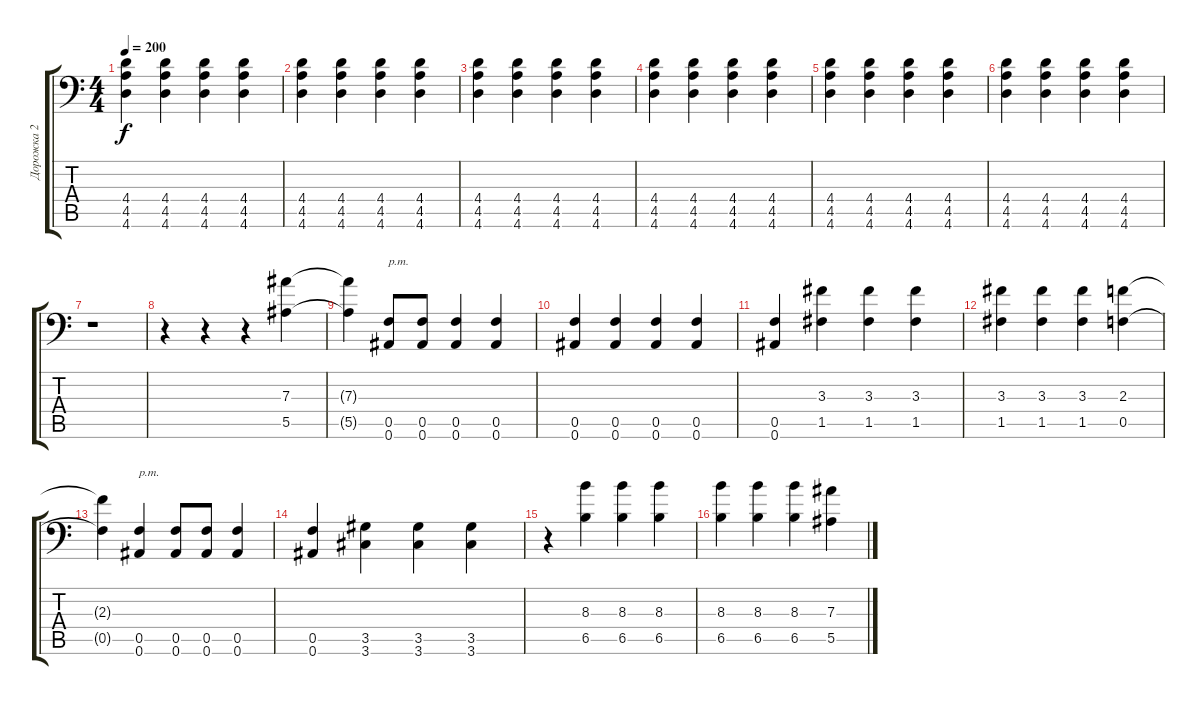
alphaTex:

\track ("Дорожка 2" "Дорожка 2") {instrument distortionguitar}
\staff {score tabs}
\tuning (C4 G3 Eb3 Bb2 F2 Bb1) {hide}
\ts (4 4)
\tempo 200
\clef f4
\ks c
(4.4 4.5 4.6).4{dy f} (4.4 4.5 4.6).4 (4.4 4.5 4.6).4 (4.4 4.5 4.6).4 |
(4.4 4.5 4.6).4 (4.4 4.5 4.6).4 (4.4 4.5 4.6).4 (4.4 4.5 4.6).4 |
(4.4 4.5 4.6).4 (4.4 4.5 4.6).4 (4.4 4.5 4.6).4 (4.4 4.5 4.6).4 |
(4.4 4.5 4.6).4 (4.4 4.5 4.6).4 (4.4 4.5 4.6).4 (4.4 4.5 4.6).4 |
(4.4 4.5 4.6).4 (4.4 4.5 4.6).4 (4.4 4.5 4.6).4 (4.4 4.5 4.6).4 |
(4.4 4.5 4.6).4 (4.4 4.5 4.6).4 (4.4 4.5 4.6).4 (4.4 4.5 4.6).4 |
r.1 |
r.4 r.4 r.4 (7.3 5.5).4 |
(7.3{t} 5.5{t}).4 (0.5 0.6).8{txt "p.m."} (0.5 0.6).8 (0.5 0.6).4 (0.5 0.6).4 |
(0.5 0.6).4 (0.5 0.6).4 (0.5 0.6).4 (0.5 0.6).4 |
(0.5 0.6).4 (3.3 1.5).4 (3.3 1.5).4 (3.3 1.5).4 |
(3.3 1.5).4 (3.3 1.5).4 (3.3 1.5).4 (2.3 0.5).4 |
(2.3{t} 0.5{t}).4 (0.5 0.6).4{txt "p.m."} (0.5 0.6).8 (0.5 0.6).8 (0.5 0.6).4 |
(0.5 0.6).4 (3.5 3.6).4 (3.5 3.6).4 (3.5 3.6).4 |
r.4 (8.3 6.5).4 (8.3 6.5).4 (8.3 6.5).4 |
(8.3 6.5).4 (8.3 6.5).4 (8.3 6.5).4 (7.3 5.5).4
